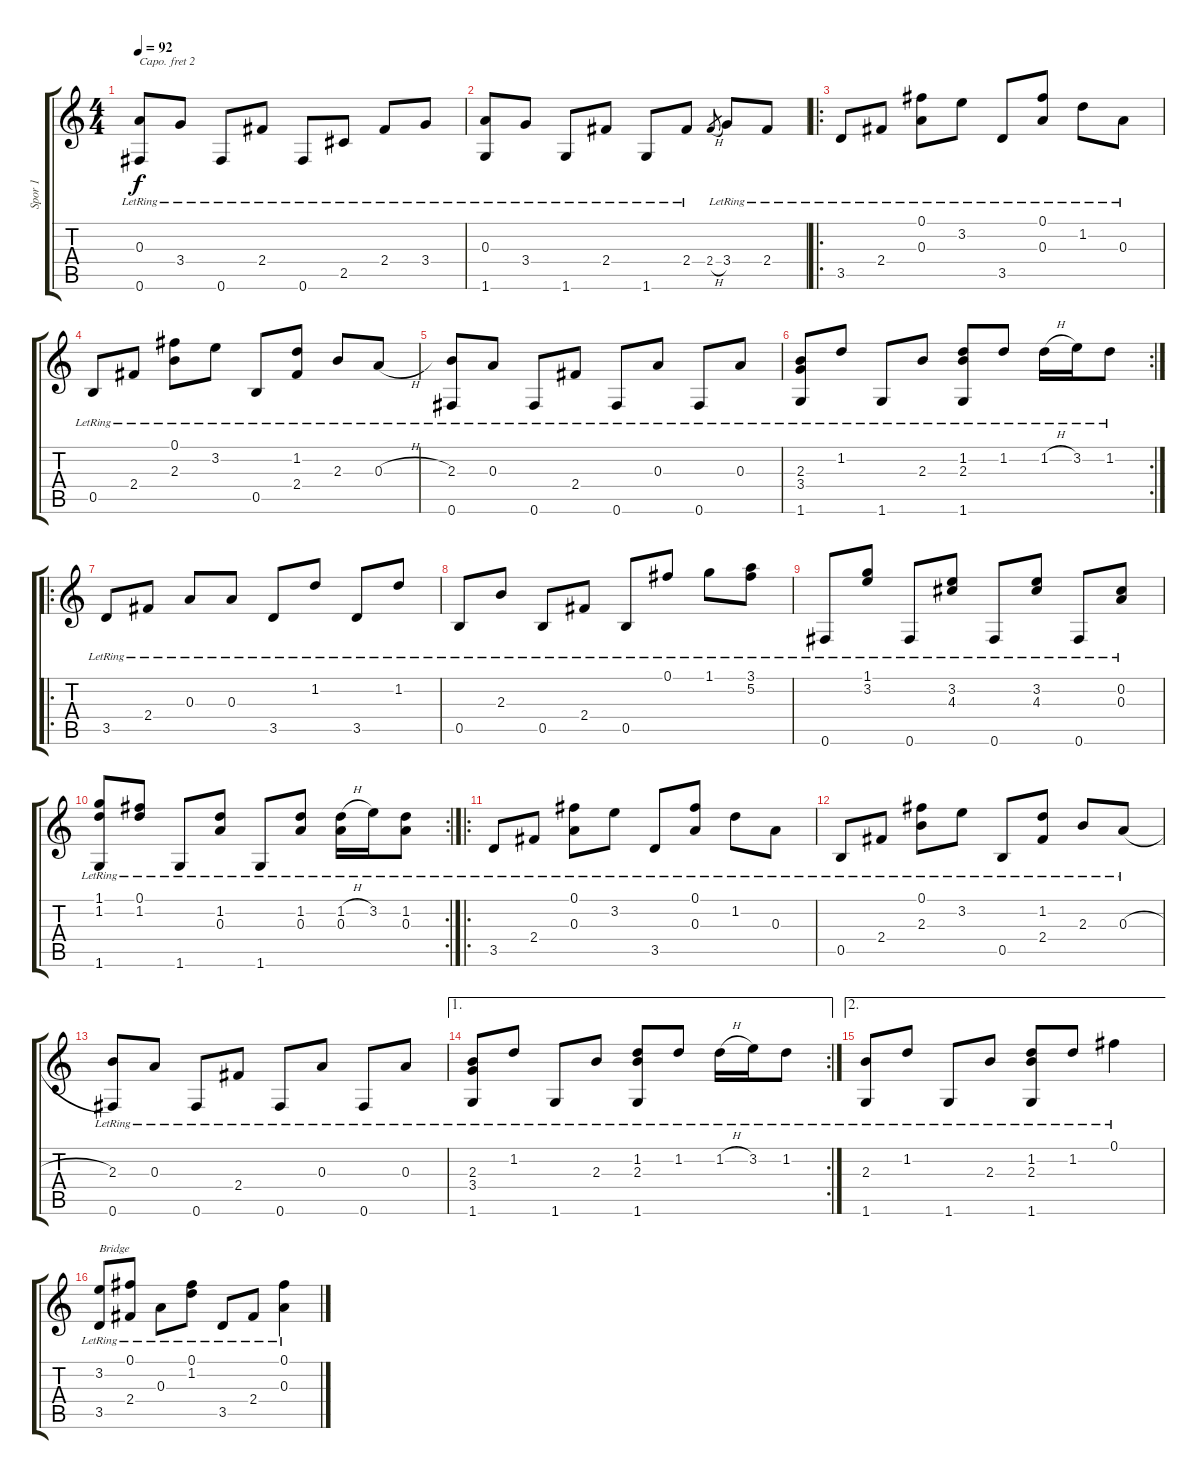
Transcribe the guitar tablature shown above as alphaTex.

\track ("Spor 1" "Spor 1") {instrument acousticguitarsteel}
\staff {score tabs}
\capo 2
\tuning (E4 B3 G3 D3 A2 E2) {hide}
\ts (4 4)
\tempo 92
\clef g2
\ks c
(0.3{lr} 0.6{lr}).8{dy f} 3.4{lr}.8 0.6{lr}.8 2.4{lr}.8 0.6{lr}.8 2.5{lr}.8 2.4{lr}.8 3.4{lr}.8 |
(0.3{lr} 1.6{lr}).8 3.4{lr}.8 1.6{lr}.8 2.4{lr}.8 1.6{lr}.8 2.4{lr}.8 2.4{h}.8{gr} 3.4{lr}.8 2.4{lr}.8 |
\ro
3.5{lr}.8 2.4{lr}.8 (0.1{lr} 0.3{lr}).8 3.2{lr}.8 3.5{lr}.8 (0.1{lr} 0.3{lr}).8 1.2{lr}.8 0.3{lr}.8 |
0.5{lr}.8 2.4{lr}.8 (0.1{lr} 2.3{lr}).8 3.2{lr}.8 0.5{lr}.8 (1.2{lr} 2.4{lr}).8 2.3{lr}.8 0.3{h lr}.8 |
(2.3{lr} 0.6{lr}).8 0.3{lr}.8 0.6{lr}.8 2.4{lr}.8 0.6{lr}.8 0.3{lr}.8 0.6{lr}.8 0.3{lr}.8 |
\rc 2
(2.3{lr} 3.4{lr} 1.6{lr}).8 1.2{lr}.8 1.6{lr}.8 2.3{lr}.8 (1.2{lr} 2.3{lr} 1.6{lr}).8 1.2{lr}.8 1.2{h lr}.16 3.2{lr}.16 1.2{lr}.8 |
\ro
3.5{lr}.8 2.4{lr}.8 0.3{lr}.8 0.3{lr}.8 3.5{lr}.8 1.2{lr}.8 3.5{lr}.8 1.2{lr}.8 |
0.5{lr}.8 2.3{lr}.8 0.5{lr}.8 2.4{lr}.8 0.5{lr}.8 0.1{lr}.8 1.1{lr}.8 (3.1{lr} 5.2{lr}).8 |
0.6{lr}.8 (1.1{lr} 3.2{lr}).8 0.6{lr}.8 (3.2{lr} 4.3{lr}).8 0.6{lr}.8 (3.2{lr} 4.3{lr}).8 0.6{lr}.8 (0.2{lr} 0.3{lr}).8 |
\rc 2
(1.1{lr} 1.2{lr} 1.6{lr}).8 (0.1{lr} 1.2{lr}).8 1.6{lr}.8 (1.2{lr} 0.3{lr}).8 1.6{lr}.8 (1.2{lr} 0.3{lr}).8 (1.2{h lr} 0.3{lr}).16 3.2{lr}.16 (1.2{lr} 0.3{lr}).8 |
\ro
3.5{lr}.8 2.4{lr}.8 (0.1{lr} 0.3{lr}).8 3.2{lr}.8 3.5{lr}.8 (0.1{lr} 0.3{lr}).8 1.2{lr}.8 0.3{lr}.8 |
0.5{lr}.8 2.4{lr}.8 (0.1{lr} 2.3{lr}).8 3.2{lr}.8 0.5{lr}.8 (1.2{lr} 2.4{lr}).8 2.3{lr}.8 0.3{h lr}.8 |
(2.3{lr} 0.6{lr}).8 0.3{lr}.8 0.6{lr}.8 2.4{lr}.8 0.6{lr}.8 0.3{lr}.8 0.6{lr}.8 0.3{lr}.8 |
\ae 1
\rc 2
(2.3{lr} 3.4{lr} 1.6{lr}).8 1.2{lr}.8 1.6{lr}.8 2.3{lr}.8 (1.2{lr} 2.3{lr} 1.6{lr}).8 1.2{lr}.8 1.2{h lr}.16 3.2{lr}.16 1.2{lr}.8 |
\ae 2
(2.3{lr} 1.6{lr}).8 1.2{lr}.8 1.6{lr}.8 2.3{lr}.8 (1.2{lr} 2.3{lr} 1.6{lr}).8 1.2{lr}.8 0.1{lr}.4 |
(3.2{lr} 3.5{lr}).8{txt "Bridge"} (0.1{lr} 2.4{lr}).8 0.3{lr}.8 (0.1{lr} 1.2{lr}).8 3.5{lr}.8 2.4{lr}.8 (0.1{lr} 0.3{lr}).4
